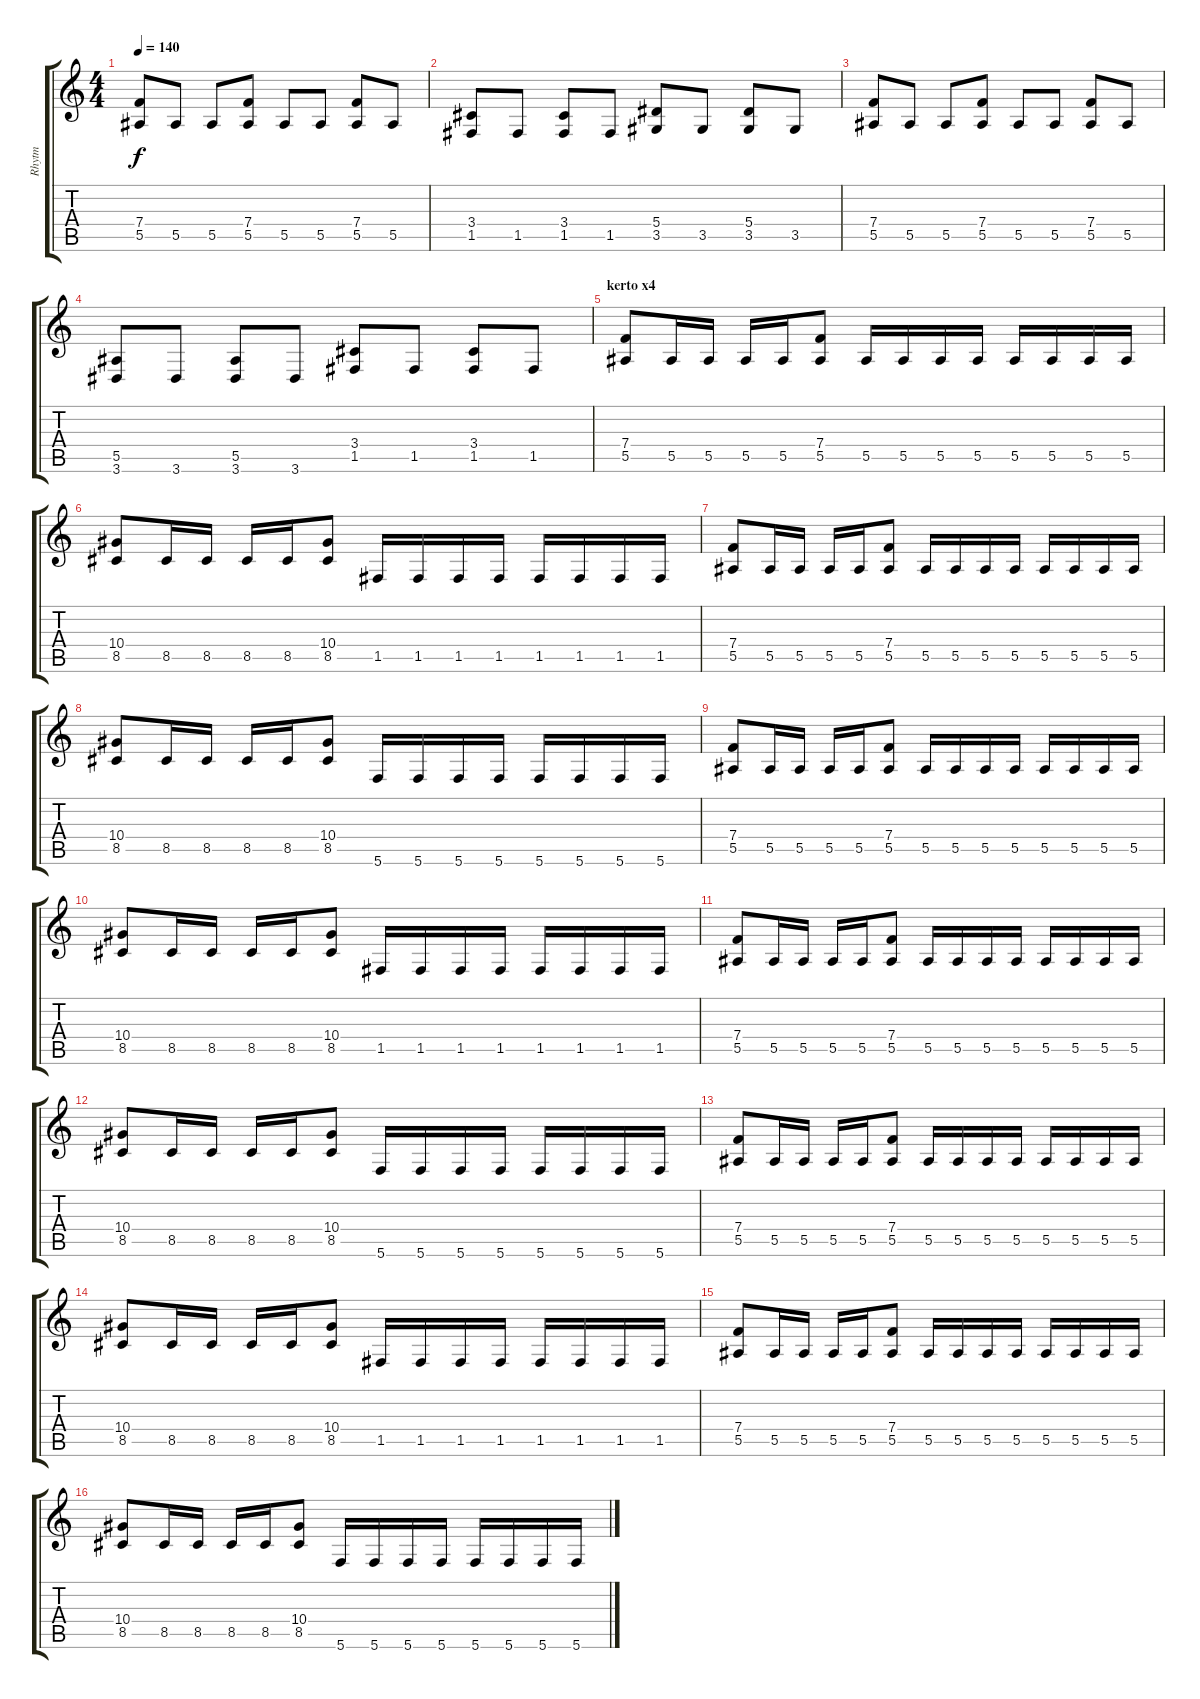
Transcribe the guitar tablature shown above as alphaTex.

\track ("Rhytm" "Rhytm") {instrument distortionguitar}
\staff {score tabs}
\tuning (C4 G3 Eb3 Bb2 F2 C2) {hide}
\ts (4 4)
\tempo 140
\clef g2
\ks c
(7.4 5.5).8{dy f} 5.5.8 5.5.8 (7.4 5.5).8 5.5.8 5.5.8 (7.4 5.5).8 5.5.8 |
(3.4 1.5).8 1.5.8 (3.4 1.5).8 1.5.8 (5.4 3.5).8 3.5.8 (5.4 3.5).8 3.5.8 |
(7.4 5.5).8 5.5.8 5.5.8 (7.4 5.5).8 5.5.8 5.5.8 (7.4 5.5).8 5.5.8 |
(5.5 3.6).8 3.6.8 (5.5 3.6).8 3.6.8 (3.4 1.5).8 1.5.8 (3.4 1.5).8 1.5.8 |
\section ("" "kerto x4")
(7.4 5.5).8 5.5.16 5.5.16 5.5.16 5.5.16 (7.4 5.5).8 5.5.16 5.5.16 5.5.16 5.5.16 5.5.16 5.5.16 5.5.16 5.5.16 |
(10.4 8.5).8 8.5.16 8.5.16 8.5.16 8.5.16 (10.4 8.5).8 1.5.16 1.5.16 1.5.16 1.5.16 1.5.16 1.5.16 1.5.16 1.5.16 |
(7.4 5.5).8 5.5.16 5.5.16 5.5.16 5.5.16 (7.4 5.5).8 5.5.16 5.5.16 5.5.16 5.5.16 5.5.16 5.5.16 5.5.16 5.5.16 |
(10.4 8.5).8 8.5.16 8.5.16 8.5.16 8.5.16 (10.4 8.5).8 5.6.16 5.6.16 5.6.16 5.6.16 5.6.16 5.6.16 5.6.16 5.6.16 |
(7.4 5.5).8 5.5.16 5.5.16 5.5.16 5.5.16 (7.4 5.5).8 5.5.16 5.5.16 5.5.16 5.5.16 5.5.16 5.5.16 5.5.16 5.5.16 |
(10.4 8.5).8 8.5.16 8.5.16 8.5.16 8.5.16 (10.4 8.5).8 1.5.16 1.5.16 1.5.16 1.5.16 1.5.16 1.5.16 1.5.16 1.5.16 |
(7.4 5.5).8 5.5.16 5.5.16 5.5.16 5.5.16 (7.4 5.5).8 5.5.16 5.5.16 5.5.16 5.5.16 5.5.16 5.5.16 5.5.16 5.5.16 |
(10.4 8.5).8 8.5.16 8.5.16 8.5.16 8.5.16 (10.4 8.5).8 5.6.16 5.6.16 5.6.16 5.6.16 5.6.16 5.6.16 5.6.16 5.6.16 |
(7.4 5.5).8 5.5.16 5.5.16 5.5.16 5.5.16 (7.4 5.5).8 5.5.16 5.5.16 5.5.16 5.5.16 5.5.16 5.5.16 5.5.16 5.5.16 |
(10.4 8.5).8 8.5.16 8.5.16 8.5.16 8.5.16 (10.4 8.5).8 1.5.16 1.5.16 1.5.16 1.5.16 1.5.16 1.5.16 1.5.16 1.5.16 |
(7.4 5.5).8 5.5.16 5.5.16 5.5.16 5.5.16 (7.4 5.5).8 5.5.16 5.5.16 5.5.16 5.5.16 5.5.16 5.5.16 5.5.16 5.5.16 |
(10.4 8.5).8 8.5.16 8.5.16 8.5.16 8.5.16 (10.4 8.5).8 5.6.16 5.6.16 5.6.16 5.6.16 5.6.16 5.6.16 5.6.16 5.6.16
